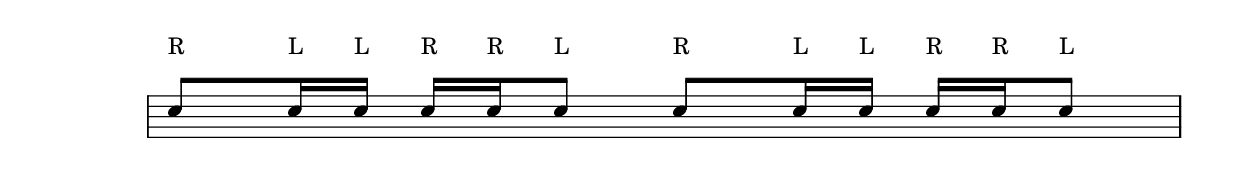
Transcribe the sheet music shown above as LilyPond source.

\version "2.22.1"

rudiment = \drummode {
  \repeat unfold 2 {
    sn8^"R" sn16^"L" sn16^"L" sn16^"R" sn16^"R" sn8^"L"
  }
}

\score {
  <<
    \new DrumStaff <<
      \new DrumVoice {
        \override Score.SystemStartBar.collapse-height = #-inf.0
        \omit Staff.TimeSignature
        \omit Staff.Clef
        \override TextScript.Y-offset = 6
        \stemUp
        \rudiment
      }
    >>
  >>

  \layout {
    ragged-last = ##f
  }
}